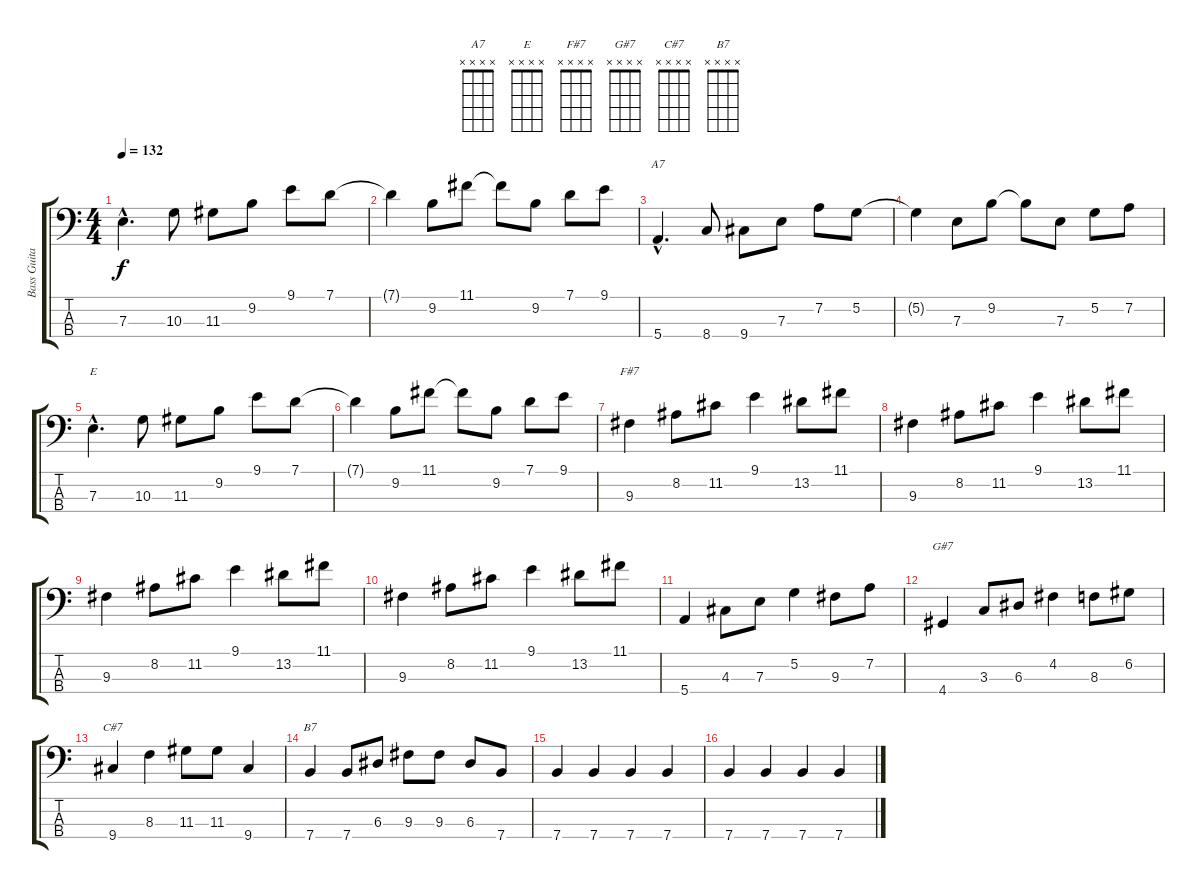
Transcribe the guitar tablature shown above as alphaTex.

\track ("Bass Guitar" "Bass Guita") {instrument electricbassfinger}
\staff {score tabs}
\tuning (G2 D2 A1 E1) {hide}
\chord ("A7" x x x x)
\chord ("E" x x x x)
\chord ("F#7" x x x x)
\chord ("G#7" x x x x)
\chord ("C#7" x x x x)
\chord ("B7" x x x x)
\ts (4 4)
\tempo 132
\clef f4
\ks c
7.3{hac}.4{d dy f} 10.3.8 11.3.8 9.2.8 9.1.8 7.1.8 |
7.1{t}.4 9.2.8 11.1.8 11.1{t}.8 9.2.8 7.1.8 9.1.8 |
5.4{hac}.4{d ch "A7"} 8.4.8 9.4.8 7.3.8 7.2.8 5.2.8 |
5.2{t}.4 7.3.8 9.2.8 9.2{t}.8 7.3.8 5.2.8 7.2.8 |
7.3{hac}.4{d ch "E"} 10.3.8 11.3.8 9.2.8 9.1.8 7.1.8 |
7.1{t}.4 9.2.8 11.1.8 11.1{t}.8 9.2.8 7.1.8 9.1.8 |
9.3.4{ch "F#7"} 8.2.8 11.2.8 9.1.4 13.2.8 11.1.8 |
9.3.4 8.2.8 11.2.8 9.1.4 13.2.8 11.1.8 |
9.3.4 8.2.8 11.2.8 9.1.4 13.2.8 11.1.8 |
9.3.4 8.2.8 11.2.8 9.1.4 13.2.8 11.1.8 |
5.4.4 4.3.8 7.3.8 5.2.4 9.3.8 7.2.8 |
4.4.4{ch "G#7"} 3.3.8 6.3.8 4.2.4 8.3.8 6.2.8 |
9.4.4{ch "C#7"} 8.3.4 11.3.8 11.3.8 9.4.4 |
7.4.4{ch "B7"} 7.4.8 6.3.8 9.3.8 9.3.8 6.3.8 7.4.8 |
7.4.4 7.4.4 7.4.4 7.4.4 |
7.4.4 7.4.4 7.4.4 7.4.4
